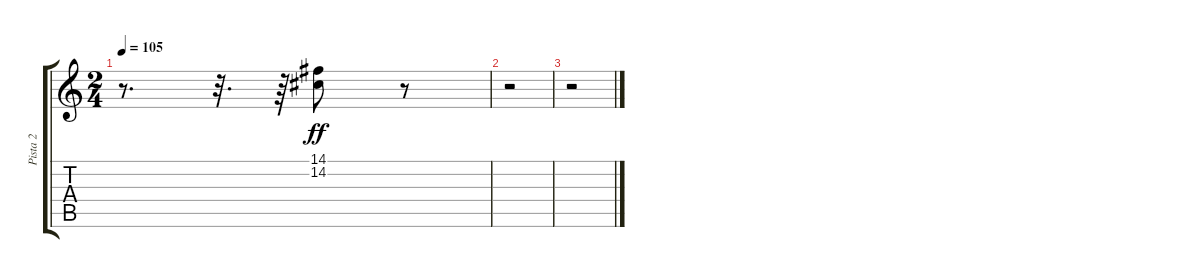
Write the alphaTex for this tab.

\track ("Pista 2" "Pista 2") {instrument trumpet}
\staff {score tabs}
\tuning (E4 B3 G3 D3 A2 E2) {hide}
\ts (2 4)
\tempo 105
\clef g2
\ks c
r.8{d dy f} r.32{d} r.64 (14.1 14.2).8{dy ff} r.8 |
r.2 |
r.2
